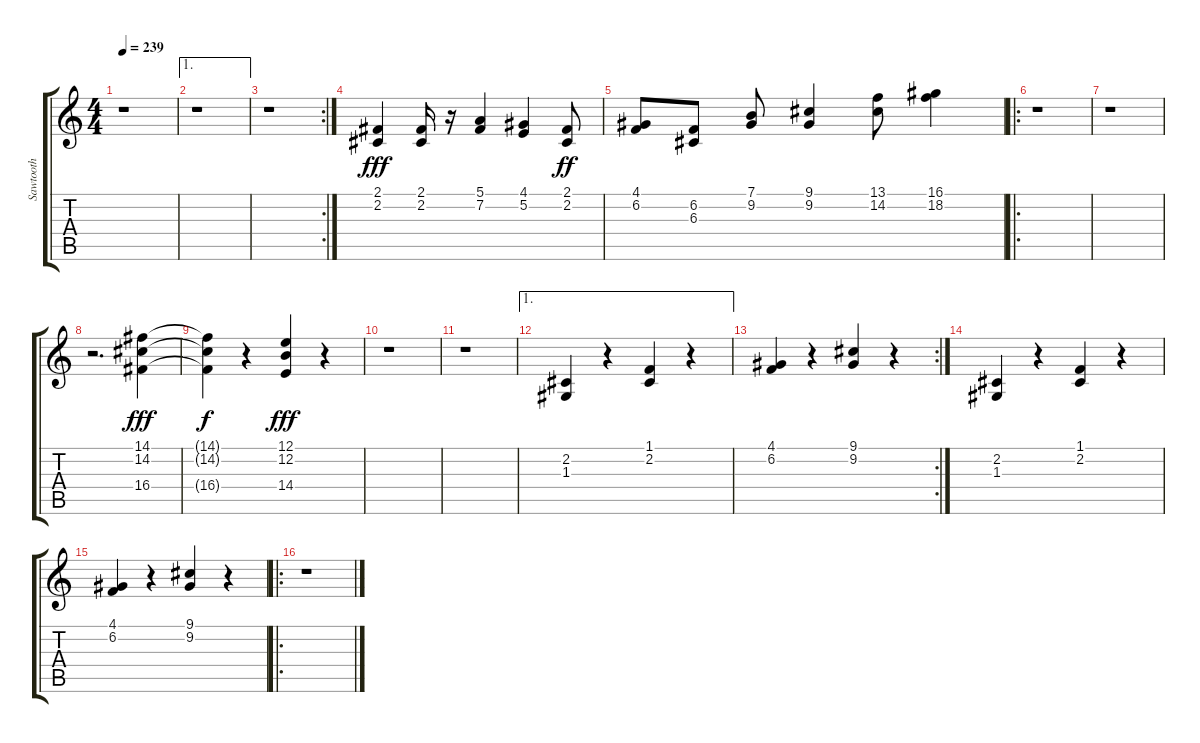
\track ("Sawtooth" "Sawtooth") {instrument lead2sawtooth}
\staff {score tabs}
\tuning (E4 B3 G3 D3 A2 E2) {hide}
\ts (4 4)
\tempo 239
\clef g2
\ks c
r.1{dy fff} |
\ae 1
r.1 |
\rc 2
r.1 |
(2.1 2.2).4 (2.1 2.2).16 r.16 (5.1 7.2).4 (4.1 5.2).4 (2.1 2.2).8{dy ff} |
(4.1 6.2).8 (6.2 6.3).8 (7.1 9.2).8 (9.1 9.2).4 (13.1 14.2).8 (16.1 18.2).4 |
\ro
r.1 |
r.1 |
r.2{d} (14.1 14.2 16.4).4{dy fff} |
(14.1{t} 14.2{t} 16.4{t}).4{dy f} r.4 (12.1 12.2 14.4).4{dy fff} r.4 |
r.1 |
r.1 |
\ae 1
(2.2 1.3).4 r.4 (1.1 2.2).4 r.4 |
\rc 2
(4.1 6.2).4 r.4 (9.1 9.2).4 r.4 |
(2.2 1.3).4 r.4 (1.1 2.2).4 r.4 |
(4.1 6.2).4 r.4 (9.1 9.2).4 r.4 |
\ro
r.1
